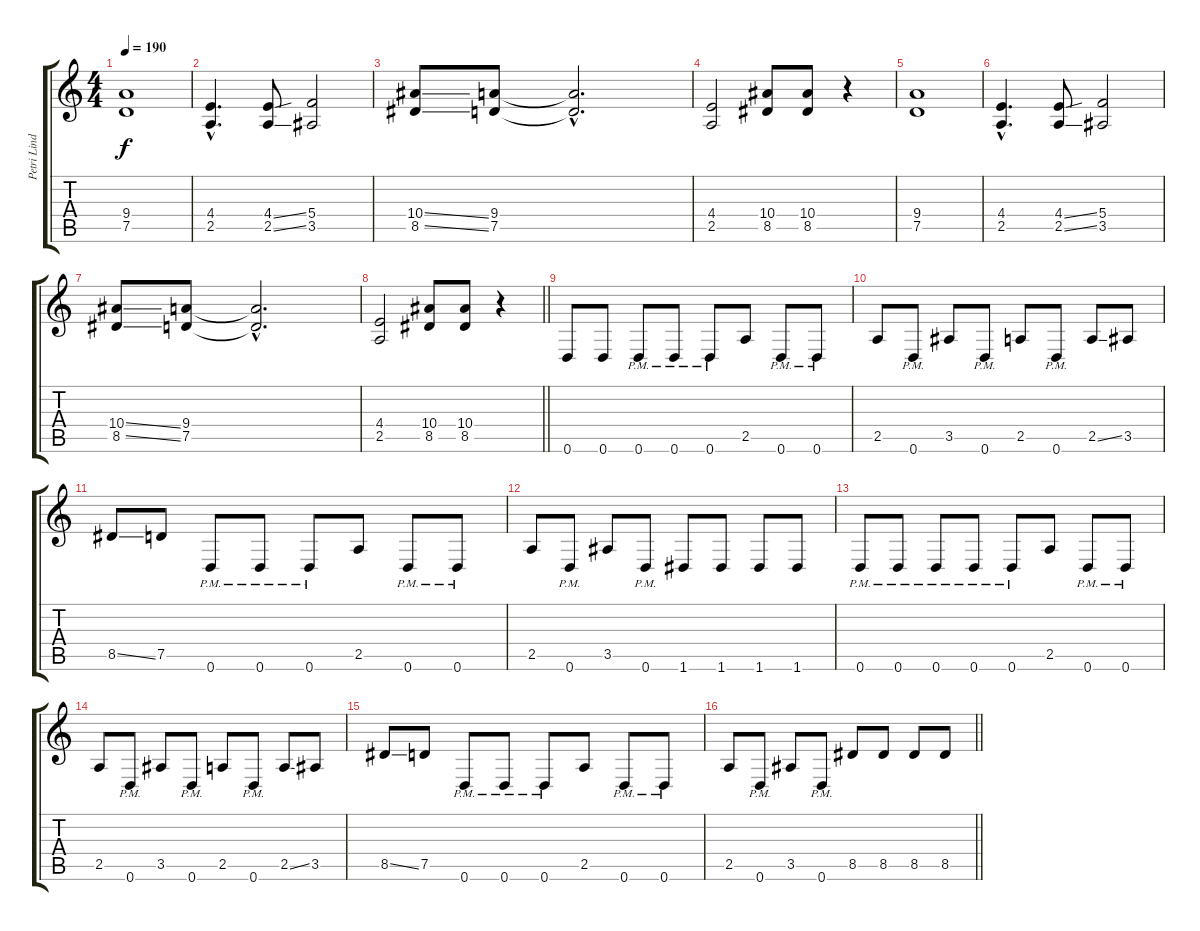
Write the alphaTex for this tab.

\track ("Petri Lindroos" "Petri Lind") {instrument distortionguitar}
\staff {score tabs}
\tuning (D4 A3 F3 C3 G2 D2) {hide}
\ts (4 4)
\tempo 190
\clef g2
\ks c
(9.4 7.5).1{dy f instrument distortionguitar} |
(4.4{hac} 2.5{hac}).4{d} (4.4{ss} 2.5{ss}).8 (5.4 3.5).2 |
(10.4{ss} 8.5{ss}).8 (9.4 7.5).8 (9.4{hac t} 7.5{hac t}).2{d} |
(4.4 2.5).2 (10.4 8.5).8 (10.4 8.5).8 r.4 |
(9.4 7.5).1 |
(4.4{hac} 2.5{hac}).4{d} (4.4{ss} 2.5{ss}).8 (5.4 3.5).2 |
(10.4{ss} 8.5{ss}).8 (9.4 7.5).8 (9.4{hac t} 7.5{hac t}).2{d} |
\barLineRight lightlight
(4.4 2.5).2 (10.4 8.5).8 (10.4 8.5).8 r.4 |
0.6.8 0.6.8 0.6{pm}.8 0.6{pm}.8 0.6{pm}.8 2.5.8 0.6{pm}.8 0.6{pm}.8 |
2.5.8 0.6{pm}.8 3.5.8 0.6{pm}.8 2.5.8 0.6{pm}.8 2.5{ss}.8 3.5.8 |
8.5{ss}.8 7.5.8 0.6{pm}.8 0.6{pm}.8 0.6{pm}.8 2.5.8 0.6{pm}.8 0.6{pm}.8 |
2.5.8 0.6{pm}.8 3.5.8 0.6{pm}.8 1.6.8 1.6.8 1.6.8 1.6.8 |
0.6{pm}.8 0.6{pm}.8 0.6{pm}.8 0.6{pm}.8 0.6{pm}.8 2.5.8 0.6{pm}.8 0.6{pm}.8 |
2.5.8 0.6{pm}.8 3.5.8 0.6{pm}.8 2.5.8 0.6{pm}.8 2.5{ss}.8 3.5.8 |
8.5{ss}.8 7.5.8 0.6{pm}.8 0.6{pm}.8 0.6{pm}.8 2.5.8 0.6{pm}.8 0.6{pm}.8 |
\barLineRight lightlight
2.5.8 0.6{pm}.8 3.5.8 0.6{pm}.8 8.5.8 8.5.8 8.5.8 8.5.8
